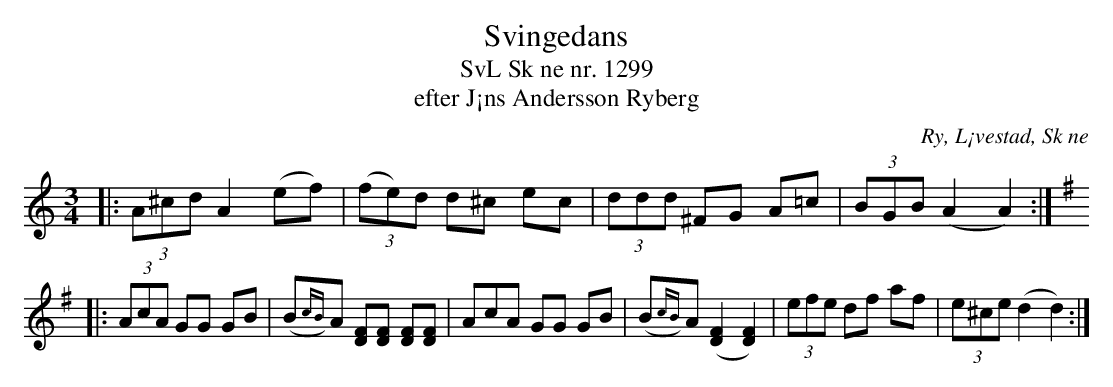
X:1
T:Svingedans
T:SvL Sk ne nr. 1299
T:efter J¡ns Andersson Ryberg
O:Ry, L¡vestad, Sk ne
M:3/4
L:1/8
K:C
|: (3A^cd A2 (ef) | (3(fe)d d^c ec | (3ddd ^FG A=c | (3BGB (A2 A2) :|
[K:Em]|: (3AcA GG GB | (B{cB})A [DF][DF] [DF][DF] | 3AcA GG GB | (B{cB})A ([D2F2] [D2F2]) | (3efe df af | (3e^ce (d2 d2) :|
